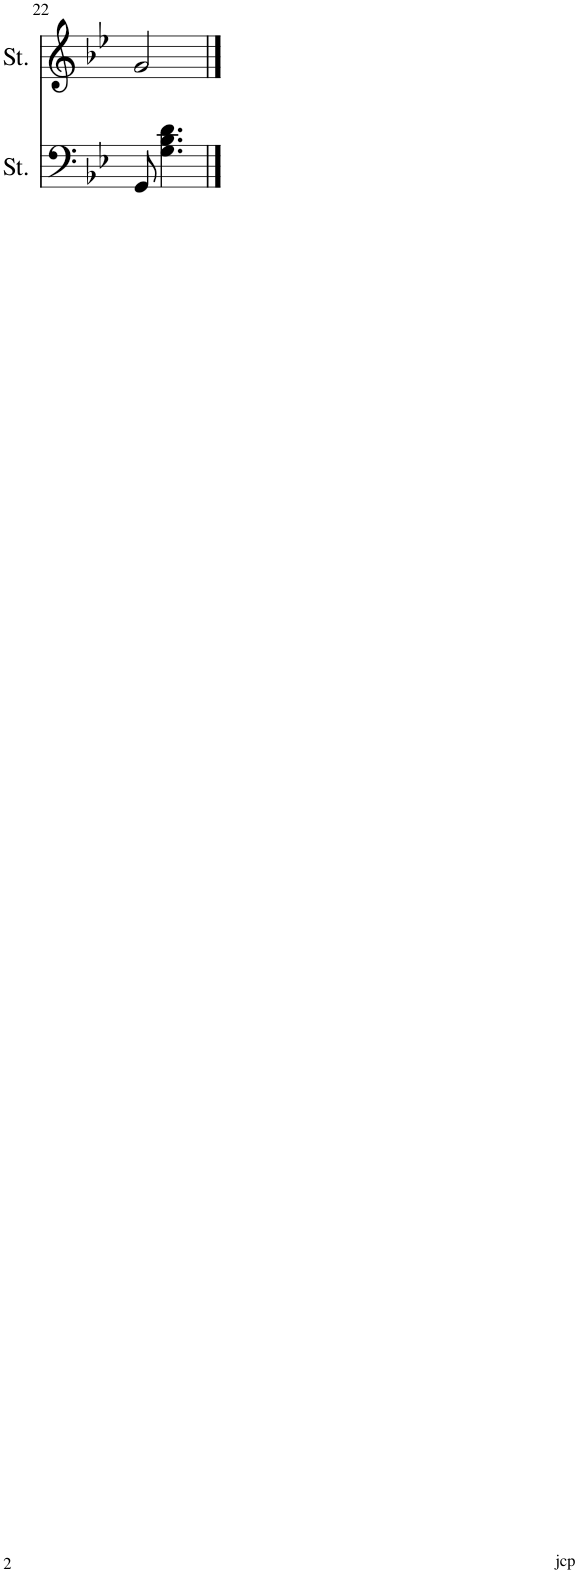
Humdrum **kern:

**kern	**kern
*part2	*part1
*staff2	*staff1
*I"Cordes	*I"Cordes
!!LO:PB:g=z
*clefF4	*clefG2
*k[b-e-]	*k[b-e-]
*M4/4	*M4/4
*met(c)	*met(c)
=22	=22
8GG/	2g/
4.G\ 4.B-\ 4.d\	.
==	==
*-	*-
